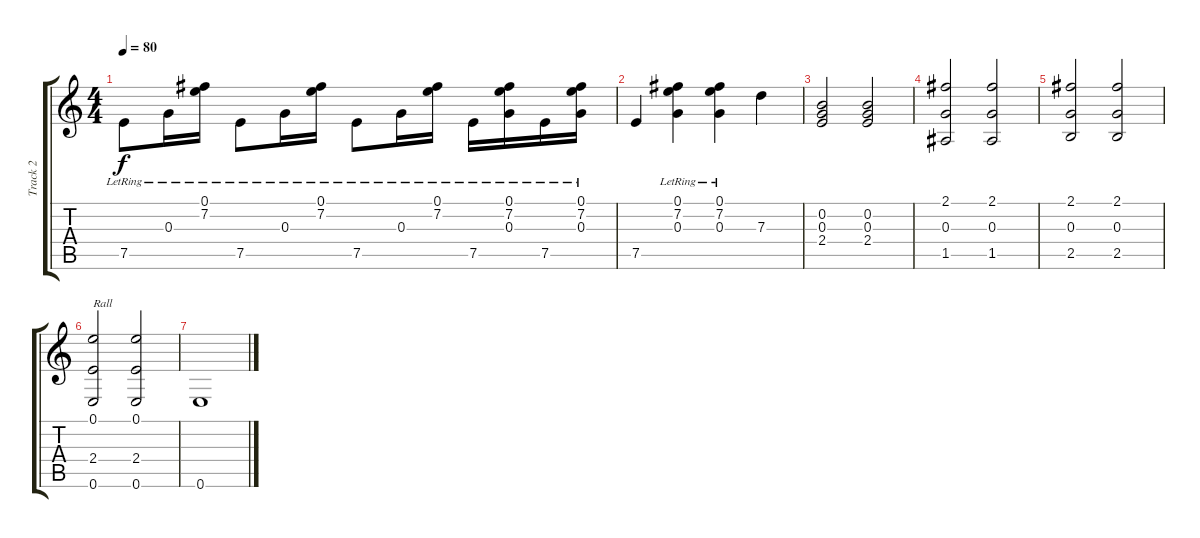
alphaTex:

\track ("Track 2" "Track 2") {instrument acousticguitarnylon}
\staff {score tabs}
\tuning (E4 B3 G3 D3 A2 E2) {hide}
\ts (4 4)
\tempo 80
\clef g2
\ks c
7.5{lr}.8{dy f} 0.3{lr}.16 (0.1{lr} 7.2{lr}).16 7.5{lr}.8 0.3{lr}.16 (0.1{lr} 7.2{lr}).16 7.5{lr}.8 0.3{lr}.16 (0.1{lr} 7.2{lr}).16 7.5{lr}.16 (0.1{lr} 7.2{lr} 0.3{lr}).16 7.5{lr}.16 (0.1{lr} 7.2{lr} 0.3{lr}).16 |
7.5.4 (0.1{lr} 7.2{lr} 0.3{lr}).4 (0.1{lr} 7.2{lr} 0.3{lr}).4 7.3.4 |
(0.2 0.3 2.4).2 (0.2 0.3 2.4).2 |
(2.1 0.3 1.5).2 (2.1 0.3 1.5).2 |
(2.1 0.3 2.5).2 (2.1 0.3 2.5).2 |
(0.1 2.4 0.6).2{txt "Rall"} (0.1 2.4 0.6).2 |
0.6.1
